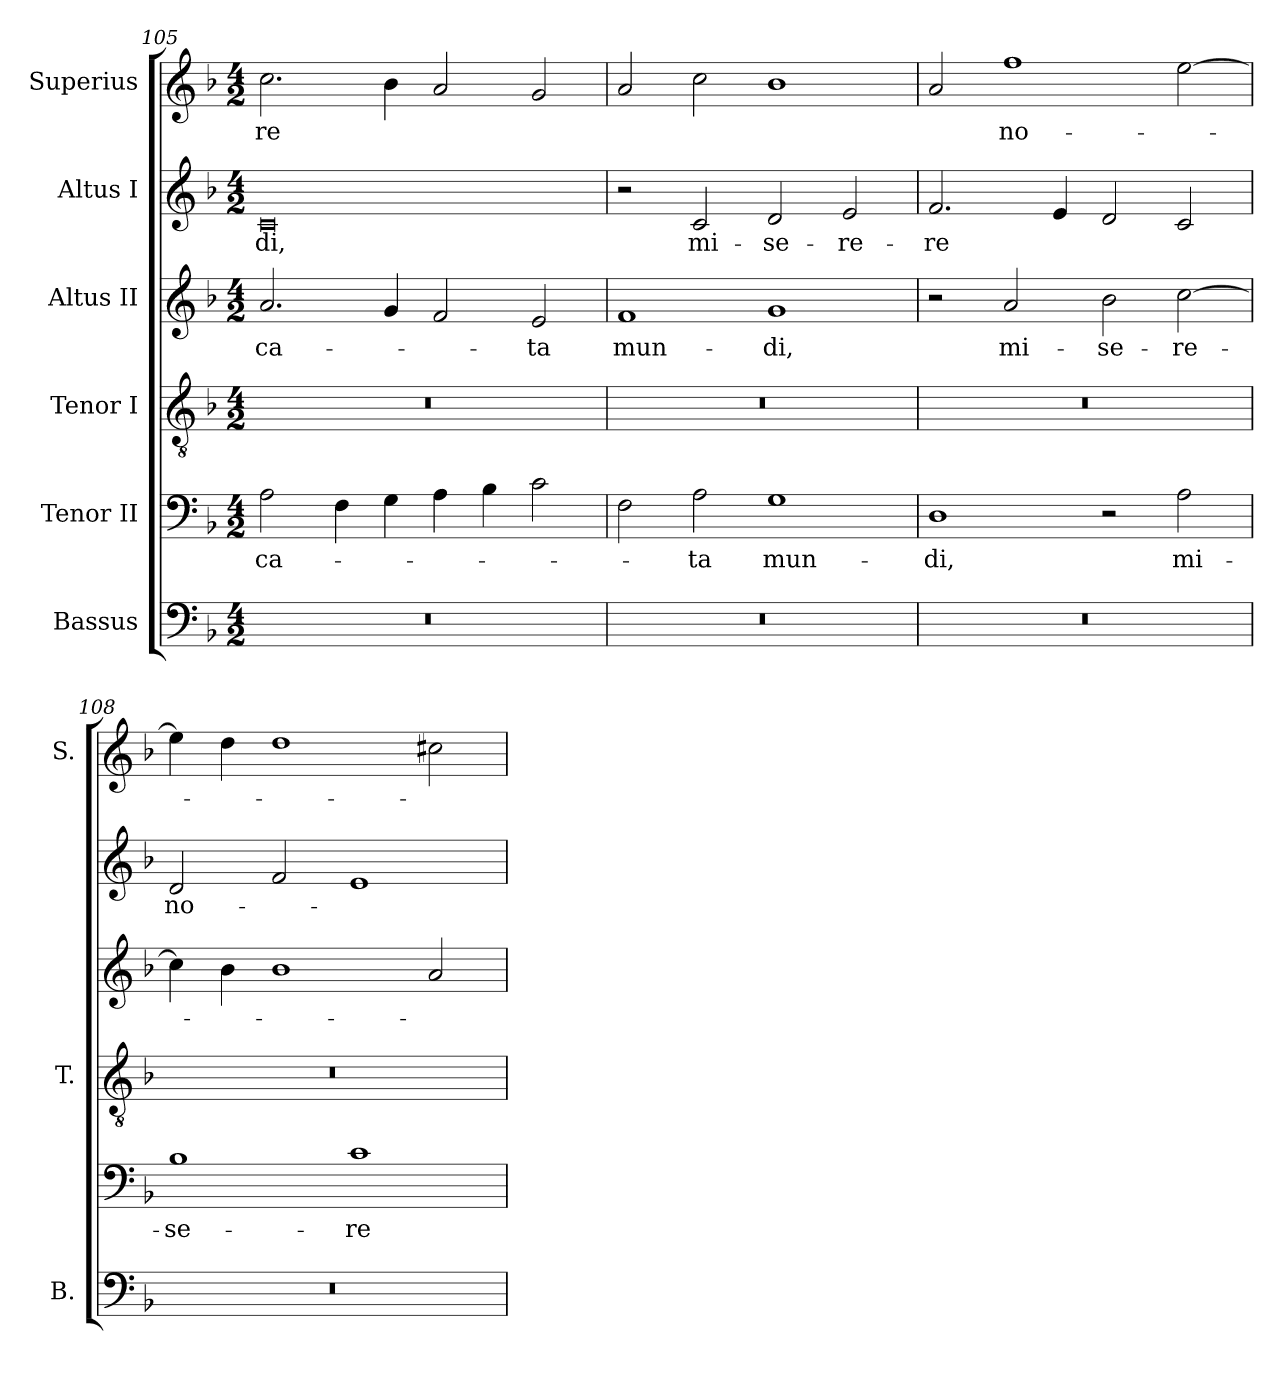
**kern	**kern	**text	**kern	**kern	**text	**kern	**text	**kern	**text
*part6	*part5	*part5	*part4	*part3	*part3	*part2	*part2	*part1	*part1
*staff6	*staff5	*staff5	*staff4	*staff3	*staff3	*staff2	*staff2	*staff1	*staff1
*I"Bassus	*I"Tenor II	*	*I"Tenor I	*I"Altus II	*	*I"Altus I	*	*I"Superius	*
*I'B.	*	*	*I'T.	*	*	*	*	*I'S.	*
!!LO:LB:g=z
*clefF4	*clefF4	*	*clefGv2	*clefG2	*	*clefG2	*	*clefG2	*
*	*	*	*ITrd7c12	*	*	*	*	*	*
*k[b-]	*k[b-]	*	*k[b-]	*k[b-]	*	*k[b-]	*	*k[b-]	*
*F:	*F:	*	*F:	*F:	*	*F:	*	*F:	*
*M4/2	*M4/2	*	*M4/2	*M4/2	*	*M4/2	*	*M4/2	*
=105	=105	=105	=105	=105	=105	=105	=105	=105	=105
!LO:N:vis=1	!	!	!	!	!	!	!	!	!
!	!	!LO:LY:b:color=#000000	!LO:N:vis=1	!	!	!	!	!	!
!	!	!	!	!	!LO:LY:b:color=#000000	!	!	!	!
!	!	!	!	!	!	!	!LO:LY:b:color=#000000	!	!
!	!	!	!	!	!	!	!	!	!LO:LY:b:color=#000000
0r	2Ai\	-ca-	0r	2.ai/	-ca-	0ci	-di,	2.cci\	-re
.	4Fi\	.	.	.	.	.	.	.	.
.	4Gi\	.	.	4gi/	.	.	.	4b-i\	.
.	4Ai\	.	.	2fi/	.	.	.	2ai/	.
.	4B-i\	.	.	.	.	.	.	.	.
!	!	!	!	!	!LO:LY:b:color=#000000	!	!	!	!
.	2ci\	.	.	2ei/	-ta	.	.	2gi/	.
=106	=106	=106	=106	=106	=106	=106	=106	=106	=106
!LO:N:vis=1	!	!	!LO:N:vis=1	!	!	!	!	!	!
!	!	!	!	!	!LO:LY:b:color=#000000	!	!	!	!
0r	2Fi\	.	0r	1fi	mun-	2r	.	2ai/	.
!	!	!LO:LY:b:color=#000000	!	!	!	!	!	!	!
!	!	!	!	!	!	!	!LO:LY:b:color=#000000	!	!
.	2Ai\	-ta	.	.	.	2ci/	mi-	2cci\	.
!	!	!LO:LY:b:color=#000000	!	!	!	!	!	!	!
!	!	!	!	!	!LO:LY:b:color=#000000	!	!	!	!
!	!	!	!	!	!	!	!LO:LY:b:color=#000000	!	!
.	1Gi	mun-	.	1gi	-di,	2di/	-se-	1b-i	.
!	!	!	!	!	!	!	!LO:LY:b:color=#000000	!	!
.	.	.	.	.	.	2ei/	-re-	.	.
=107	=107	=107	=107	=107	=107	=107	=107	=107	=107
!LO:N:vis=1	!	!	!	!	!	!	!	!	!
!	!	!LO:LY:b:color=#000000	!LO:N:vis=1	!	!	!	!	!	!
!	!	!	!	!	!	!	!LO:LY:b:color=#000000	!	!
0r	1Di	-di,	0r	2r	.	2.fi/	-re	2ai/	.
!	!	!	!	!	!LO:LY:b:color=#000000	!	!	!	!
!	!	!	!	!	!	!	!	!	!LO:LY:b:color=#000000
.	.	.	.	2ai/	mi-	.	.	1ffi	no-
.	.	.	.	.	.	4ei/	.	.	.
!	!	!	!	!	!LO:LY:b:color=#000000	!	!	!	!
.	2r	.	.	2b-i\	-se-	2di/	.	.	.
!	!	!LO:LY:b:color=#000000	!	!	!	!	!	!	!
!	!	!	!	!	!LO:LY:b:color=#000000	!	!	!	!
.	2Ai\	mi-	.	[>2cci\	-re-	2ci/	.	[>2eei\	.
=108	=108	=108	=108	=108	=108	=108	=108	=108	=108
!LO:N:vis=1	!	!	!	!	!	!	!	!	!
!	!	!LO:LY:b:color=#000000	!LO:N:vis=1	!	!	!	!	!	!
!	!	!	!	!	!	!	!LO:LY:b:color=#000000	!	!
0r	1B-i	-se-	0r	4cci\]	.	2di/	no-	4eei\]	.
.	.	.	.	4b-i\	.	.	.	4ddi\	.
.	.	.	.	1b-i	.	2fi/	.	1ddi	.
!	!	!LO:LY:b:color=#000000	!	!	!	!	!	!	!
.	1ci	-re-	.	.	.	1ei	.	.	.
.	.	.	.	2ai/	.	.	.	2cc#Xi\	.
=	=	=	=	=	=	=	=	=	=
*-	*-	*-	*-	*-	*-	*-	*-	*-	*-
